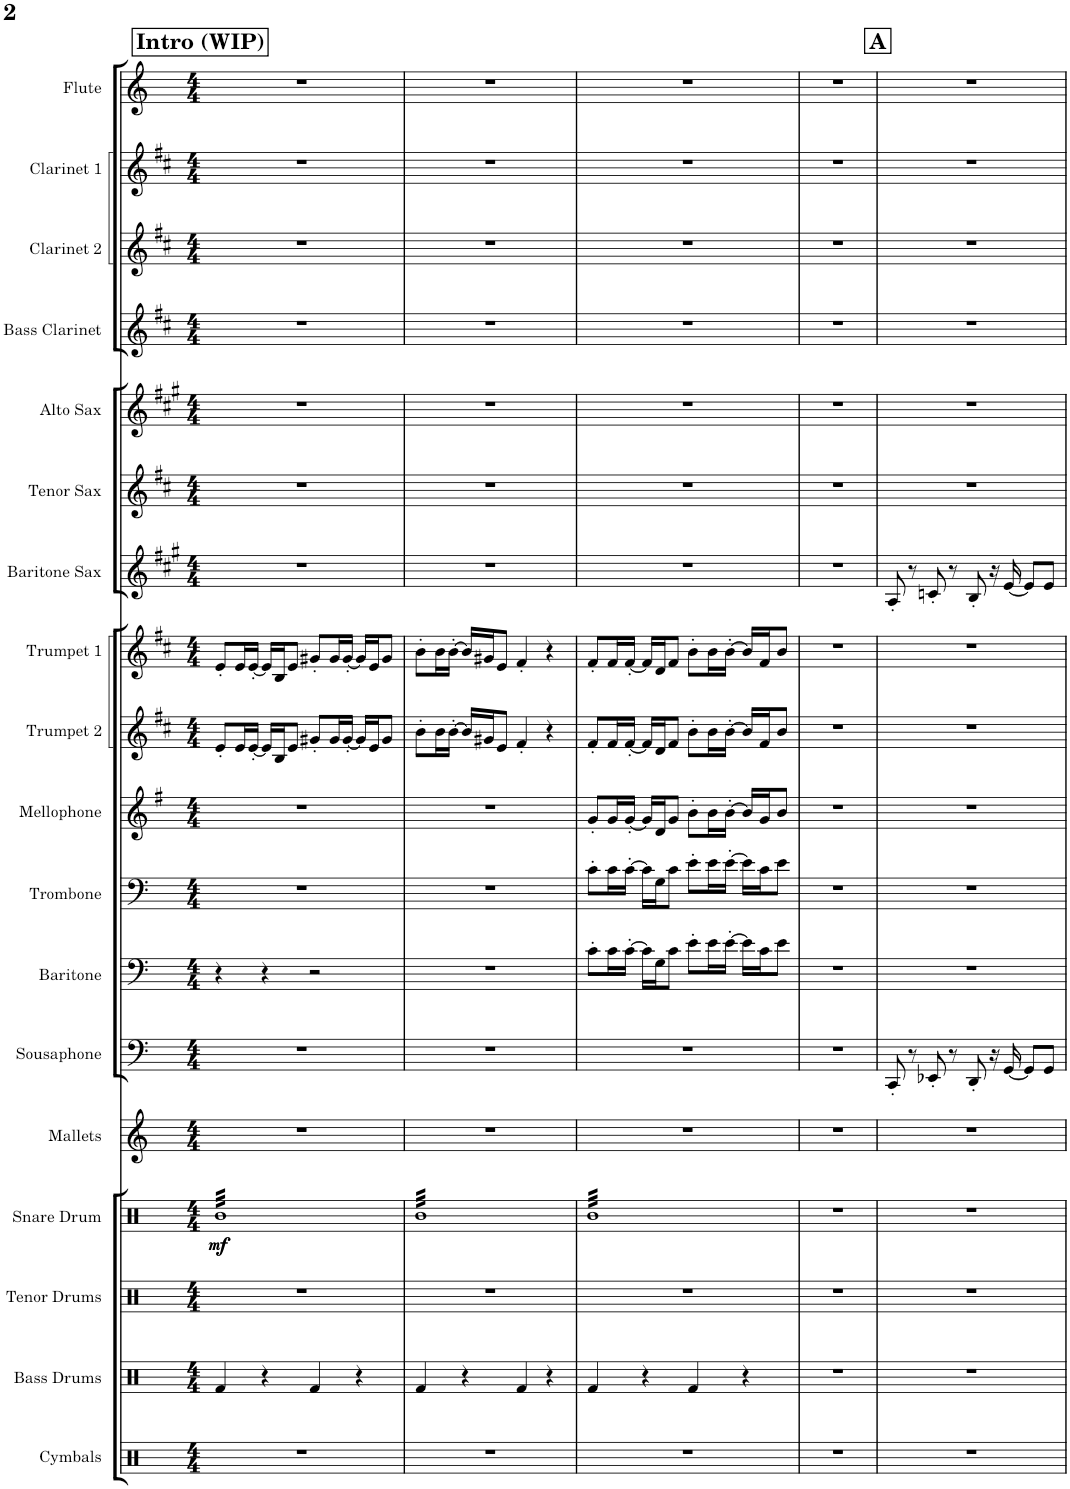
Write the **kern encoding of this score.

**kern	**kern	**kern	**kern	**dynam	**kern	**kern	**kern	**kern	**kern	**kern	**kern	**kern	**kern	**kern	**kern	**kern	**kern	**kern
*part18	*part17	*part16	*part15	*part15	*part14	*part13	*part12	*part11	*part10	*part9	*part8	*part7	*part6	*part5	*part4	*part3	*part2	*part1
*staff18	*staff17	*staff16	*staff15	*staff15	*staff14	*staff13	*staff12	*staff11	*staff10	*staff9	*staff8	*staff7	*staff6	*staff5	*staff4	*staff3	*staff2	*staff1
*I"Cymbals	*I"Bass Drums	*I"Tenor Drums	*I"Snare Drum	*	*I"Mallets	*I"Sousaphone	*I"Baritone	*I"Trombone	*I"Mellophone	*I"Trumpet 2	*I"Trumpet 1	*I"Baritone Sax	*I"Tenor Sax	*I"Alto Sax	*I"Bass Clarinet	*I"Clarinet 2	*I"Clarinet 1	*I"Flute
*I'Cym.	*I'B.D.	*I'T.D.	*I'S.D.	*	*I'Mlts.	*I'Sphn.	*I'Btn.	*I'Tbn.	*I'Mph.	*I'Tpt. 2	*I'Tpt. 1	*I'Bar. Sax.	*I'T. Sax.	*I'A. Sax.	*I'B. Cl.	*I'Cl. 2	*I'Cl. 1	*I'Fl.
*clefX	*clefX	*clefX	*clefX	*	*clefG2	*clefF4	*clefF4	*clefF4	*clefG2	*clefG2	*clefG2	*clefG2	*clefG2	*clefG2	*clefG2	*clefG2	*clefG2	*clefG2
*	*	*	*	*	*Trd-7c-12	*	*Trd4c7	*	*Trd4c7	*Trd1c2	*Trd1c2	*Trd12c21	*Trd8c14	*Trd5c9	*Trd8c14	*Trd1c2	*Trd1c2	*
*k[]	*k[]	*k[]	*k[]	*	*k[]	*k[]	*k[]	*k[]	*k[f#]	*k[f#c#]	*k[f#c#]	*k[f#c#g#]	*k[f#c#]	*k[f#c#g#]	*k[f#c#]	*k[f#c#]	*k[f#c#]	*k[]
*M4/4	*M4/4	*M4/4	*M4/4	*	*M4/4	*M4/4	*M4/4	*M4/4	*M4/4	*M4/4	*M4/4	*M4/4	*M4/4	*M4/4	*M4/4	*M4/4	*M4/4	*M4/4
!!LO:REH:place=s1:a:B:cj:fs=14:t=Intro (WIP)
=1	=1	=1	=1	=1	=1	=1	=1	=1	=1	=1	=1	=1	=1	=1	=1	=1	=1	=1
!	!	!	!	!LO:DY:b	!	!	!	!	!	!	!	!	!	!	!	!	!	!
!	!	!	!	!LO:DY:n=1:b	!	!	!	!	!	!	!	!	!	!	!	!	!	!
*	*	*	*tremolo	*	*	*	*	*	*	*	*	*	*	*	*	*	*	*
1r	4Rf/	1r	32RLLL	mf mf	1r	1r	4r	1r	1r	8e'/L	8e'/L	1r	1r	1r	1r	1r	1r	1r
.	.	.	32R	.	.	.	.	.	.	.	.	.	.	.	.	.	.	.
.	.	.	32R	.	.	.	.	.	.	.	.	.	.	.	.	.	.	.
.	.	.	32R	.	.	.	.	.	.	.	.	.	.	.	.	.	.	.
.	.	.	32R	.	.	.	.	.	.	16e/L	16e/L	.	.	.	.	.	.	.
.	.	.	32R	.	.	.	.	.	.	.	.	.	.	.	.	.	.	.
.	.	.	32R	.	.	.	.	.	.	[16e'/JJ	[16e'/JJ	.	.	.	.	.	.	.
.	.	.	32R	.	.	.	.	.	.	.	.	.	.	.	.	.	.	.
.	4r	.	32R	.	.	.	4r	.	.	16e/LL]	16e/LL]	.	.	.	.	.	.	.
.	.	.	32R	.	.	.	.	.	.	.	.	.	.	.	.	.	.	.
.	.	.	32R	.	.	.	.	.	.	16B/J	16B/J	.	.	.	.	.	.	.
.	.	.	32R	.	.	.	.	.	.	.	.	.	.	.	.	.	.	.
.	.	.	32R	.	.	.	.	.	.	8e/J	8e/J	.	.	.	.	.	.	.
.	.	.	32R	.	.	.	.	.	.	.	.	.	.	.	.	.	.	.
.	.	.	32R	.	.	.	.	.	.	.	.	.	.	.	.	.	.	.
.	.	.	32R	.	.	.	.	.	.	.	.	.	.	.	.	.	.	.
.	4Rf/	.	32R	.	.	.	2r	.	.	8g#X'/L	8g#X'/L	.	.	.	.	.	.	.
.	.	.	32R	.	.	.	.	.	.	.	.	.	.	.	.	.	.	.
.	.	.	32R	.	.	.	.	.	.	.	.	.	.	.	.	.	.	.
.	.	.	32R	.	.	.	.	.	.	.	.	.	.	.	.	.	.	.
.	.	.	32R	.	.	.	.	.	.	16g#/L	16g#/L	.	.	.	.	.	.	.
.	.	.	32R	.	.	.	.	.	.	.	.	.	.	.	.	.	.	.
.	.	.	32R	.	.	.	.	.	.	[16g#'/JJ	[16g#'/JJ	.	.	.	.	.	.	.
.	.	.	32R	.	.	.	.	.	.	.	.	.	.	.	.	.	.	.
.	4r	.	32R	.	.	.	.	.	.	16g#/LL]	16g#/LL]	.	.	.	.	.	.	.
.	.	.	32R	.	.	.	.	.	.	.	.	.	.	.	.	.	.	.
.	.	.	32R	.	.	.	.	.	.	16e/J	16e/J	.	.	.	.	.	.	.
.	.	.	32R	.	.	.	.	.	.	.	.	.	.	.	.	.	.	.
.	.	.	32R	.	.	.	.	.	.	8g#/J	8g#/J	.	.	.	.	.	.	.
.	.	.	32R	.	.	.	.	.	.	.	.	.	.	.	.	.	.	.
.	.	.	32R	.	.	.	.	.	.	.	.	.	.	.	.	.	.	.
.	.	.	32RJJJ	.	.	.	.	.	.	.	.	.	.	.	.	.	.	.
=2	=2	=2	=2	=2	=2	=2	=2	=2	=2	=2	=2	=2	=2	=2	=2	=2	=2	=2
1r	4Rf/	1r	32RLLL	.	1r	1r	1r	1r	1r	8b'\L	8b'\L	1r	1r	1r	1r	1r	1r	1r
.	.	.	32R	.	.	.	.	.	.	.	.	.	.	.	.	.	.	.
.	.	.	32R	.	.	.	.	.	.	.	.	.	.	.	.	.	.	.
.	.	.	32R	.	.	.	.	.	.	.	.	.	.	.	.	.	.	.
.	.	.	32R	.	.	.	.	.	.	16b\L	16b\L	.	.	.	.	.	.	.
.	.	.	32R	.	.	.	.	.	.	.	.	.	.	.	.	.	.	.
.	.	.	32R	.	.	.	.	.	.	[16b'\JJ	[16b'\JJ	.	.	.	.	.	.	.
.	.	.	32R	.	.	.	.	.	.	.	.	.	.	.	.	.	.	.
.	4r	.	32R	.	.	.	.	.	.	16b/LL]	16b/LL]	.	.	.	.	.	.	.
.	.	.	32R	.	.	.	.	.	.	.	.	.	.	.	.	.	.	.
.	.	.	32R	.	.	.	.	.	.	16g#X/J	16g#X/J	.	.	.	.	.	.	.
.	.	.	32R	.	.	.	.	.	.	.	.	.	.	.	.	.	.	.
.	.	.	32R	.	.	.	.	.	.	8e/J	8e/J	.	.	.	.	.	.	.
.	.	.	32R	.	.	.	.	.	.	.	.	.	.	.	.	.	.	.
.	.	.	32R	.	.	.	.	.	.	.	.	.	.	.	.	.	.	.
.	.	.	32R	.	.	.	.	.	.	.	.	.	.	.	.	.	.	.
.	4Rf/	.	32R	.	.	.	.	.	.	4f#'/	4f#'/	.	.	.	.	.	.	.
.	.	.	32R	.	.	.	.	.	.	.	.	.	.	.	.	.	.	.
.	.	.	32R	.	.	.	.	.	.	.	.	.	.	.	.	.	.	.
.	.	.	32R	.	.	.	.	.	.	.	.	.	.	.	.	.	.	.
.	.	.	32R	.	.	.	.	.	.	.	.	.	.	.	.	.	.	.
.	.	.	32R	.	.	.	.	.	.	.	.	.	.	.	.	.	.	.
.	.	.	32R	.	.	.	.	.	.	.	.	.	.	.	.	.	.	.
.	.	.	32R	.	.	.	.	.	.	.	.	.	.	.	.	.	.	.
.	4r	.	32R	.	.	.	.	.	.	4r	4r	.	.	.	.	.	.	.
.	.	.	32R	.	.	.	.	.	.	.	.	.	.	.	.	.	.	.
.	.	.	32R	.	.	.	.	.	.	.	.	.	.	.	.	.	.	.
.	.	.	32R	.	.	.	.	.	.	.	.	.	.	.	.	.	.	.
.	.	.	32R	.	.	.	.	.	.	.	.	.	.	.	.	.	.	.
.	.	.	32R	.	.	.	.	.	.	.	.	.	.	.	.	.	.	.
.	.	.	32R	.	.	.	.	.	.	.	.	.	.	.	.	.	.	.
.	.	.	32RJJJ	.	.	.	.	.	.	.	.	.	.	.	.	.	.	.
=3	=3	=3	=3	=3	=3	=3	=3	=3	=3	=3	=3	=3	=3	=3	=3	=3	=3	=3
1r	4Rf/	1r	32RLLL	.	1r	1r	8c'\L	8c'\L	8g'/L	8f#'/L	8f#'/L	1r	1r	1r	1r	1r	1r	1r
.	.	.	32R	.	.	.	.	.	.	.	.	.	.	.	.	.	.	.
.	.	.	32R	.	.	.	.	.	.	.	.	.	.	.	.	.	.	.
.	.	.	32R	.	.	.	.	.	.	.	.	.	.	.	.	.	.	.
.	.	.	32R	.	.	.	16c\L	16c\L	16g/L	16f#/L	16f#/L	.	.	.	.	.	.	.
.	.	.	32R	.	.	.	.	.	.	.	.	.	.	.	.	.	.	.
.	.	.	32R	.	.	.	[16c'\JJ	[16c'\JJ	[16g'/JJ	[16f#'/JJ	[16f#'/JJ	.	.	.	.	.	.	.
.	.	.	32R	.	.	.	.	.	.	.	.	.	.	.	.	.	.	.
.	4r	.	32R	.	.	.	16c\LL]	16c\LL]	16g/LL]	16f#/LL]	16f#/LL]	.	.	.	.	.	.	.
.	.	.	32R	.	.	.	.	.	.	.	.	.	.	.	.	.	.	.
.	.	.	32R	.	.	.	16G\J	16G\J	16d/J	16d/J	16d/J	.	.	.	.	.	.	.
.	.	.	32R	.	.	.	.	.	.	.	.	.	.	.	.	.	.	.
.	.	.	32R	.	.	.	8c\J	8c\J	8g/J	8f#/J	8f#/J	.	.	.	.	.	.	.
.	.	.	32R	.	.	.	.	.	.	.	.	.	.	.	.	.	.	.
.	.	.	32R	.	.	.	.	.	.	.	.	.	.	.	.	.	.	.
.	.	.	32R	.	.	.	.	.	.	.	.	.	.	.	.	.	.	.
.	4Rf/	.	32R	.	.	.	8e'\L	8e'\L	8b'\L	8b'\L	8b'\L	.	.	.	.	.	.	.
.	.	.	32R	.	.	.	.	.	.	.	.	.	.	.	.	.	.	.
.	.	.	32R	.	.	.	.	.	.	.	.	.	.	.	.	.	.	.
.	.	.	32R	.	.	.	.	.	.	.	.	.	.	.	.	.	.	.
.	.	.	32R	.	.	.	16e\L	16e\L	16b\L	16b\L	16b\L	.	.	.	.	.	.	.
.	.	.	32R	.	.	.	.	.	.	.	.	.	.	.	.	.	.	.
.	.	.	32R	.	.	.	[16e'\JJ	[16e'\JJ	[16b'\JJ	[16b'\JJ	[16b'\JJ	.	.	.	.	.	.	.
.	.	.	32R	.	.	.	.	.	.	.	.	.	.	.	.	.	.	.
.	4r	.	32R	.	.	.	16e\LL]	16e\LL]	16b/LL]	16b/LL]	16b/LL]	.	.	.	.	.	.	.
.	.	.	32R	.	.	.	.	.	.	.	.	.	.	.	.	.	.	.
.	.	.	32R	.	.	.	16c\J	16c\J	16g/J	16f#/J	16f#/J	.	.	.	.	.	.	.
.	.	.	32R	.	.	.	.	.	.	.	.	.	.	.	.	.	.	.
.	.	.	32R	.	.	.	8e\J	8e\J	8b/J	8b/J	8b/J	.	.	.	.	.	.	.
.	.	.	32R	.	.	.	.	.	.	.	.	.	.	.	.	.	.	.
.	.	.	32R	.	.	.	.	.	.	.	.	.	.	.	.	.	.	.
.	.	.	32RJJJ	.	.	.	.	.	.	.	.	.	.	.	.	.	.	.
*	*	*	*Xtremolo	*	*	*	*	*	*	*	*	*	*	*	*	*	*	*
=4	=4	=4	=4	=4	=4	=4	=4	=4	=4	=4	=4	=4	=4	=4	=4	=4	=4	=4
1r	1r	1r	1r	.	1r	1r	1r	1r	1r	1r	1r	1r	1r	1r	1r	1r	1r	1r
!!LO:REH:place=s1:a:B:cj:fs=14:t=A
=5	=5	=5	=5	=5	=5	=5	=5	=5	=5	=5	=5	=5	=5	=5	=5	=5	=5	=5
1r	1r	1r	1r	.	1r	8CC'/	1r	1r	1r	1r	1r	8A'/	1r	1r	1r	1r	1r	1r
.	.	.	.	.	.	8r	.	.	.	.	.	8r	.	.	.	.	.	.
.	.	.	.	.	.	8EE-X'/	.	.	.	.	.	8cn'/	.	.	.	.	.	.
.	.	.	.	.	.	8r	.	.	.	.	.	8r	.	.	.	.	.	.
.	.	.	.	.	.	8DD'/	.	.	.	.	.	8B'/	.	.	.	.	.	.
.	.	.	.	.	.	16r	.	.	.	.	.	16r	.	.	.	.	.	.
.	.	.	.	.	.	[16GG/	.	.	.	.	.	[16e/	.	.	.	.	.	.
.	.	.	.	.	.	8GG/L]	.	.	.	.	.	8e/L]	.	.	.	.	.	.
.	.	.	.	.	.	8GG/J	.	.	.	.	.	8e/J	.	.	.	.	.	.
=	=	=	=	=	=	=	=	=	=	=	=	=	=	=	=	=	=	=
*-	*-	*-	*-	*-	*-	*-	*-	*-	*-	*-	*-	*-	*-	*-	*-	*-	*-	*-
